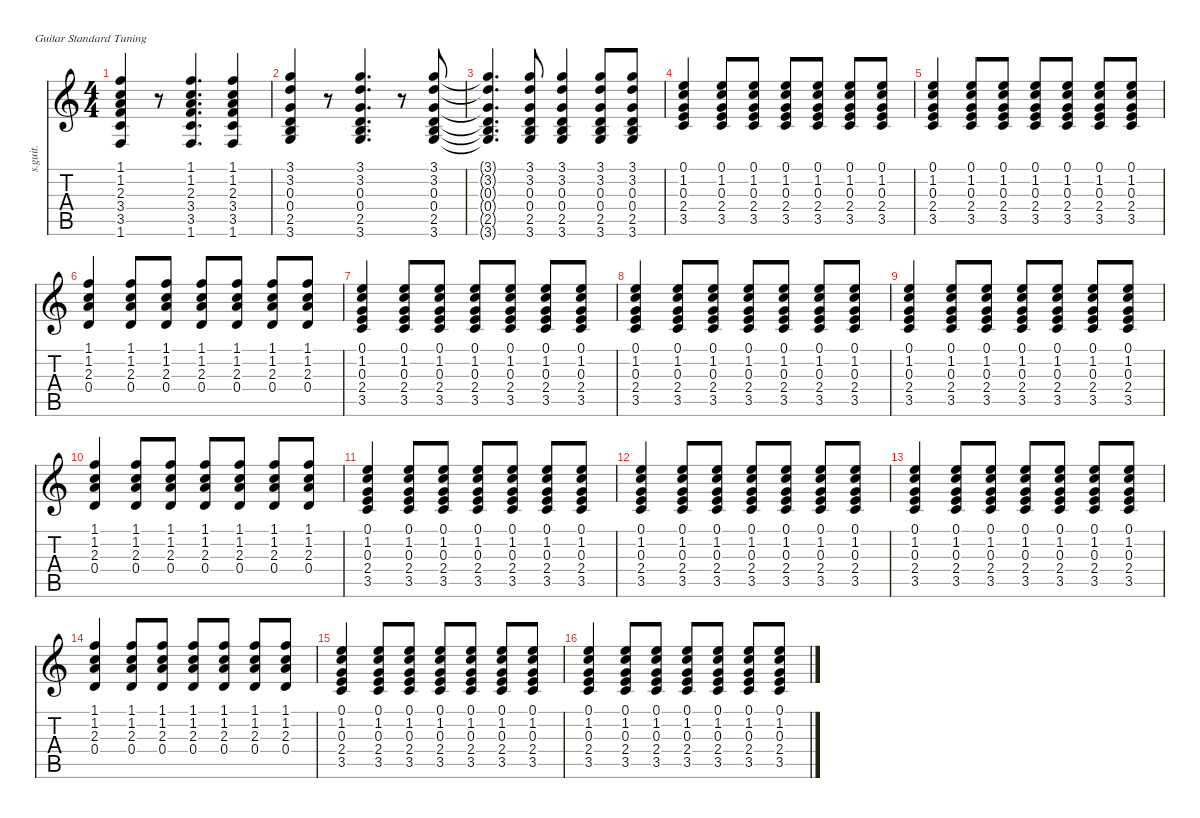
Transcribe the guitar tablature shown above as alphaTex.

\defaultSystemsLayout 4
\hideDynamics
\bracketExtendMode nobrackets
\track ("Paul Keough (Acoustic Guitar)" "s.guit.") {instrument acousticguitarsteel}
\staff {score tabs}
\tuning (E4 B3 G3 D3 A2 E2)
\ts (4 4)
\tempo (107 hide)
\clef g2
\ks c
(1.1 1.2 2.3 3.4 3.5 1.6).4{dy mp} r.8 (1.1 1.2 2.3 3.4 3.5 1.6).4{d} (1.1 1.2 2.3 3.4 3.5 1.6).4 |
(3.1 3.2 0.3 0.4 2.5 3.6).4 r.8 (3.1 3.2 0.3 0.4 2.5 3.6).4{d} r.8 (3.1 3.2 0.3 0.4 2.5 3.6).8 |
(3.1{t} 3.2{t} 0.3{t} 0.4{t} 2.5{t} 3.6{t}).4{d dy f} (3.1 3.2 0.3 0.4 2.5 3.6).8{dy mp} (3.1 3.2 0.3 0.4 2.5 3.6).4 (3.1 3.2 0.3 0.4 2.5 3.6).8 (3.1 3.2 0.3 0.4 2.5 3.6).8 |
(0.1 1.2 0.3 2.4 3.5).4 (0.1 1.2 0.3 2.4 3.5).8 (0.1 1.2 0.3 2.4 3.5).8 (0.1 1.2 0.3 2.4 3.5).8 (0.1 1.2 0.3 2.4 3.5).8 (0.1 1.2 0.3 2.4 3.5).8 (0.1 1.2 0.3 2.4 3.5).8 |
(0.1 1.2 0.3 2.4 3.5).4 (0.1 1.2 0.3 2.4 3.5).8 (0.1 1.2 0.3 2.4 3.5).8 (0.1 1.2 0.3 2.4 3.5).8 (0.1 1.2 0.3 2.4 3.5).8 (0.1 1.2 0.3 2.4 3.5).8 (0.1 1.2 0.3 2.4 3.5).8 |
(1.1 1.2 2.3 0.4).4 (1.1 1.2 2.3 0.4).8 (1.1 1.2 2.3 0.4).8 (1.1 1.2 2.3 0.4).8 (1.1 1.2 2.3 0.4).8 (1.1 1.2 2.3 0.4).8 (1.1 1.2 2.3 0.4).8 |
(0.1 1.2 0.3 2.4 3.5).4 (0.1 1.2 0.3 2.4 3.5).8 (0.1 1.2 0.3 2.4 3.5).8 (0.1 1.2 0.3 2.4 3.5).8 (0.1 1.2 0.3 2.4 3.5).8 (0.1 1.2 0.3 2.4 3.5).8 (0.1 1.2 0.3 2.4 3.5).8 |
(0.1 1.2 0.3 2.4 3.5).4 (0.1 1.2 0.3 2.4 3.5).8 (0.1 1.2 0.3 2.4 3.5).8 (0.1 1.2 0.3 2.4 3.5).8 (0.1 1.2 0.3 2.4 3.5).8 (0.1 1.2 0.3 2.4 3.5).8 (0.1 1.2 0.3 2.4 3.5).8 |
(0.1 1.2 0.3 2.4 3.5).4 (0.1 1.2 0.3 2.4 3.5).8 (0.1 1.2 0.3 2.4 3.5).8 (0.1 1.2 0.3 2.4 3.5).8 (0.1 1.2 0.3 2.4 3.5).8 (0.1 1.2 0.3 2.4 3.5).8 (0.1 1.2 0.3 2.4 3.5).8 |
(1.1 1.2 2.3 0.4).4 (1.1 1.2 2.3 0.4).8 (1.1 1.2 2.3 0.4).8 (1.1 1.2 2.3 0.4).8 (1.1 1.2 2.3 0.4).8 (1.1 1.2 2.3 0.4).8 (1.1 1.2 2.3 0.4).8 |
(0.1 1.2 0.3 2.4 3.5).4 (0.1 1.2 0.3 2.4 3.5).8 (0.1 1.2 0.3 2.4 3.5).8 (0.1 1.2 0.3 2.4 3.5).8 (0.1 1.2 0.3 2.4 3.5).8 (0.1 1.2 0.3 2.4 3.5).8 (0.1 1.2 0.3 2.4 3.5).8 |
(0.1 1.2 0.3 2.4 3.5).4 (0.1 1.2 0.3 2.4 3.5).8 (0.1 1.2 0.3 2.4 3.5).8 (0.1 1.2 0.3 2.4 3.5).8 (0.1 1.2 0.3 2.4 3.5).8 (0.1 1.2 0.3 2.4 3.5).8 (0.1 1.2 0.3 2.4 3.5).8 |
(0.1 1.2 0.3 2.4 3.5).4 (0.1 1.2 0.3 2.4 3.5).8 (0.1 1.2 0.3 2.4 3.5).8 (0.1 1.2 0.3 2.4 3.5).8 (0.1 1.2 0.3 2.4 3.5).8 (0.1 1.2 0.3 2.4 3.5).8 (0.1 1.2 0.3 2.4 3.5).8 |
(1.1 1.2 2.3 0.4).4 (1.1 1.2 2.3 0.4).8 (1.1 1.2 2.3 0.4).8 (1.1 1.2 2.3 0.4).8 (1.1 1.2 2.3 0.4).8 (1.1 1.2 2.3 0.4).8 (1.1 1.2 2.3 0.4).8 |
(0.1 1.2 0.3 2.4 3.5).4 (0.1 1.2 0.3 2.4 3.5).8 (0.1 1.2 0.3 2.4 3.5).8 (0.1 1.2 0.3 2.4 3.5).8 (0.1 1.2 0.3 2.4 3.5).8 (0.1 1.2 0.3 2.4 3.5).8 (0.1 1.2 0.3 2.4 3.5).8 |
(0.1 1.2 0.3 2.4 3.5).4 (0.1 1.2 0.3 2.4 3.5).8 (0.1 1.2 0.3 2.4 3.5).8 (0.1 1.2 0.3 2.4 3.5).8 (0.1 1.2 0.3 2.4 3.5).8 (0.1 1.2 0.3 2.4 3.5).8 (0.1 1.2 0.3 2.4 3.5).8
